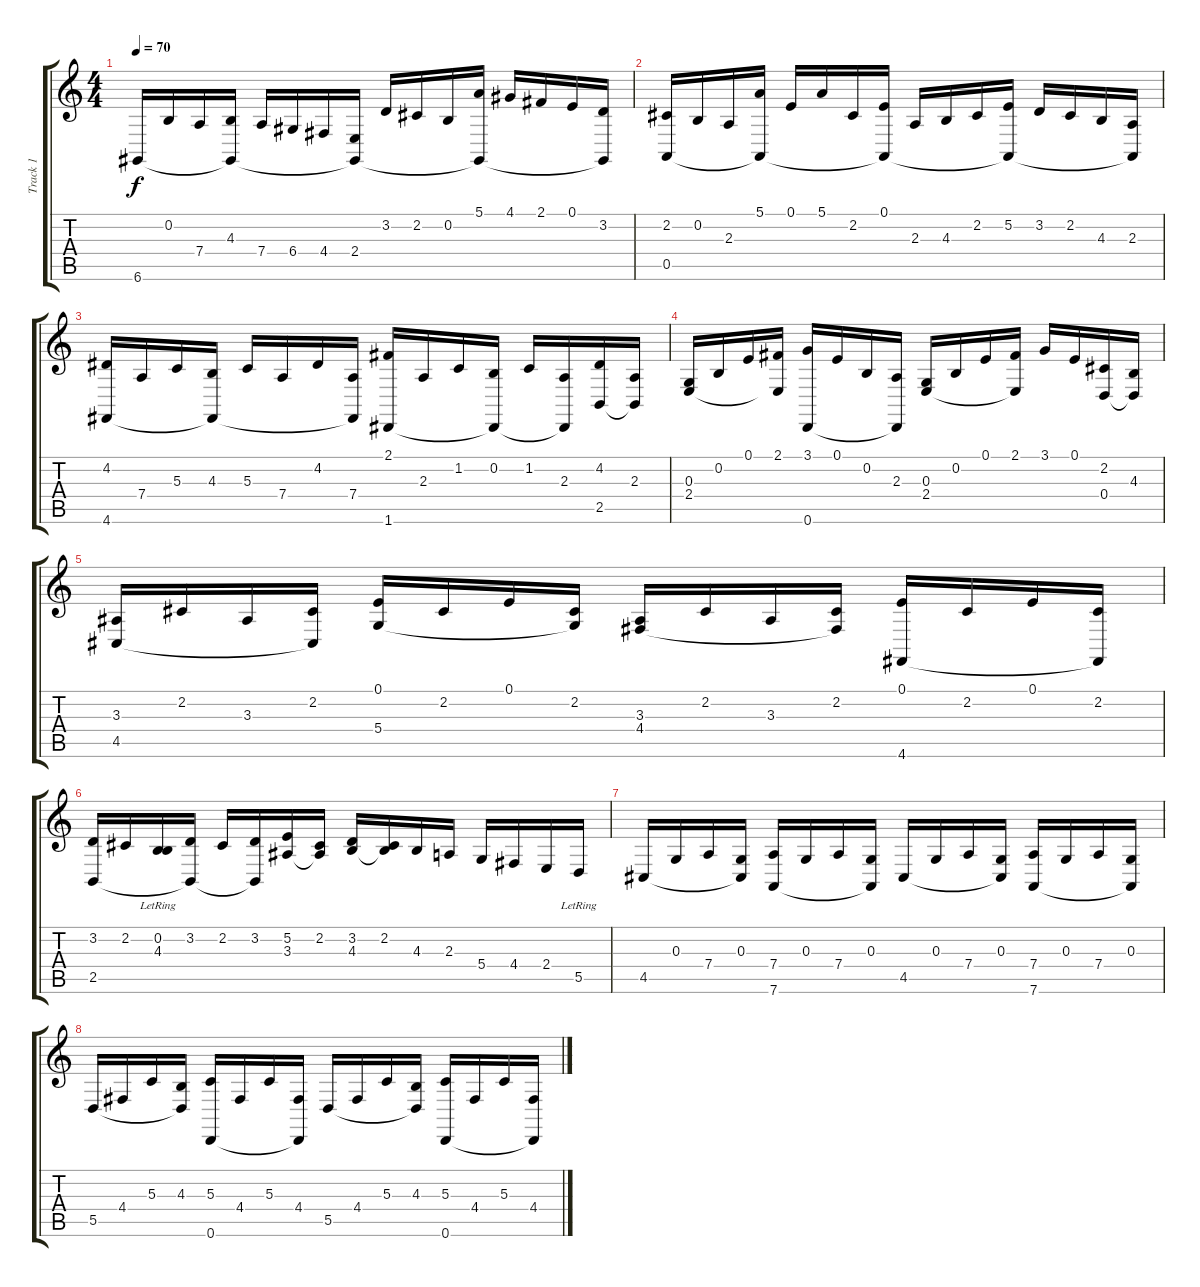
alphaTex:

\track ("Track 1" "Track 1") {instrument cello}
\staff {score tabs}
\tuning (E4 B3 G3 D3 A2 D2) {hide}
\ts (4 4)
\tempo 70
\clef g2
\ks c
6.6.16{dy f} 0.2.16 7.4.16 (4.3 6.6{t}).16 7.4.16 6.4.16 4.4.16 (2.4 6.6{t}).16 3.2.16 2.2.16 0.2.16 (5.1 6.6{t}).16 4.1.16 2.1.16 0.1.16 (3.2 6.6{t}).16 |
(2.2 0.5).16 0.2.16 2.3.16 (5.1 0.5{t}).16 0.1.16 5.1.16 2.2.16 (0.1 0.5{t}).16 2.3.16 4.3.16 2.2.16 (5.2 0.5{t}).16 3.2.16 2.2.16 4.3.16 (2.3 0.5{t}).16 |
(4.2 4.6).16 7.4.16 5.3.16 (4.3 4.6{t}).16 5.3.16 7.4.16 4.2.16 (7.4 4.6{t}).16 (2.1 1.6).16 2.3.16 1.2.16 (0.2 1.6{t}).16 1.2.16 (2.3 1.6{t}).16 (4.2 2.5).16 (2.3 2.5{t}).16 |
(0.3 2.4).16 0.2.16 0.1.16 (2.1 2.4{t}).16 (3.1 0.6).16 0.1.16 0.2.16 (2.3 0.6{t}).16 (0.3 2.4).16 0.2.16 0.1.16 (2.1 2.4{t}).16 3.1.16 0.1.16 (2.2 0.4).16 (4.3 0.4{t}).16 |
(3.3 4.5).16 2.2.16 3.3.16 (2.2 4.5{t}).16 (0.1 5.4).16 2.2.16 0.1.16 (2.2 5.4{t}).16 (3.3 4.4).16 2.2.16 3.3.16 (2.2 4.4{t}).16 (0.1 4.6).16 2.2.16 0.1.16 (2.2 4.6{t}).16 |
(3.2 2.5).16 2.2.16 (0.2 4.3{lr}).16 (3.2 2.5{t}).16 2.2.16 (3.2 2.5{t}).16 (5.2 3.3).16 (2.2 3.3{t}).16 (3.2 4.3).16 (2.2 4.3{t}).16 4.3.16 2.3.16 5.4.16 4.4.16 2.4.16 5.5{lr}.16 |
4.5.16 0.3.16 7.4.16 (0.3 4.5{t}).16 (7.4 7.6).16 0.3.16 7.4.16 (0.3 7.6{t}).16 4.5.16 0.3.16 7.4.16 (0.3 4.5{t}).16 (7.4 7.6).16 0.3.16 7.4.16 (0.3 7.6{t}).16 |
5.5.16 4.4.16 5.3.16 (4.3 5.5{t}).16 (5.3 0.6).16 4.4.16 5.3.16 (4.4 0.6{t}).16 5.5.16 4.4.16 5.3.16 (4.3 5.5{t}).16 (5.3 0.6).16 4.4.16 5.3.16 (4.4 0.6{t}).16
